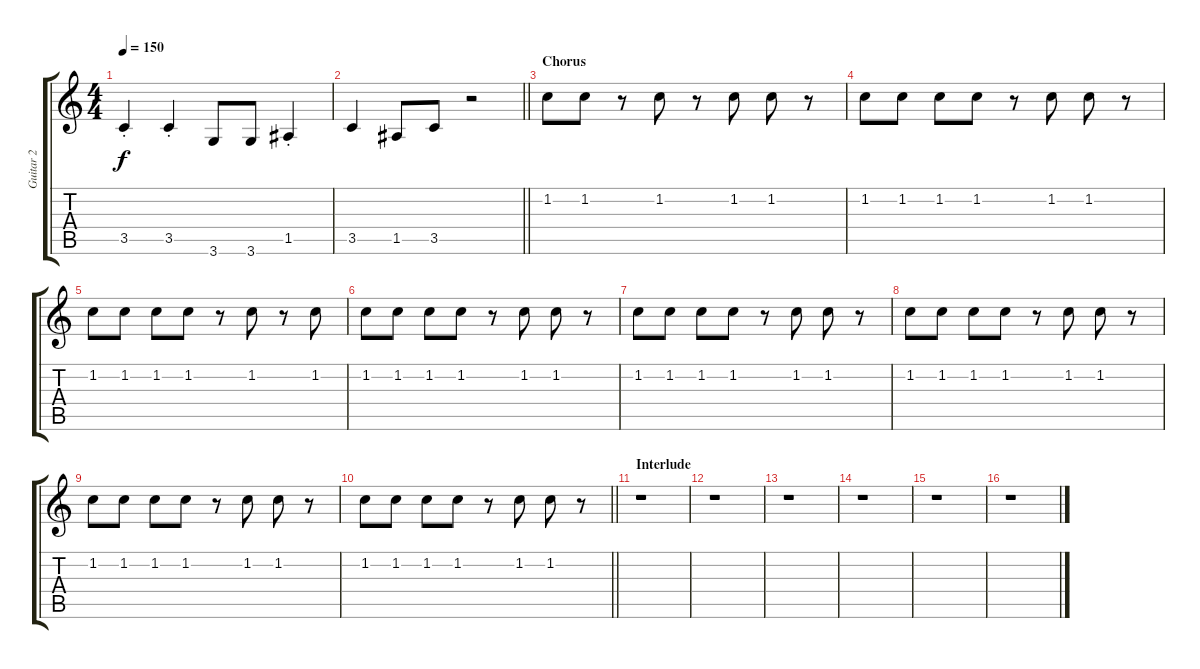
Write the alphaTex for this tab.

\track ("Guitar 2" "Guitar 2") {instrument distortionguitar}
\staff {score tabs}
\tuning (E4 B3 G3 D3 A2 E2) {hide}
\ts (4 4)
\tempo 150
\clef g2
\ks c
3.5{st}.4{dy f} 3.5{st}.4 3.6.8 3.6.8 1.5{st}.4 |
\barLineRight lightlight
3.5.4 1.5.8 3.5.8 r.2 |
\section ("" "Chorus")
1.2.8 1.2.8 r.8 1.2.8 r.8 1.2.8 1.2.8 r.8 |
1.2.8 1.2.8 1.2.8 1.2.8 r.8 1.2.8 1.2.8 r.8 |
1.2.8 1.2.8 1.2.8 1.2.8 r.8 1.2.8 r.8 1.2.8 |
1.2.8 1.2.8 1.2.8 1.2.8 r.8 1.2.8 1.2.8 r.8 |
1.2.8 1.2.8 1.2.8 1.2.8 r.8 1.2.8 1.2.8 r.8 |
1.2.8 1.2.8 1.2.8 1.2.8 r.8 1.2.8 1.2.8 r.8 |
1.2.8 1.2.8 1.2.8 1.2.8 r.8 1.2.8 1.2.8 r.8 |
\barLineRight lightlight
1.2.8 1.2.8 1.2.8 1.2.8 r.8 1.2.8 1.2.8 r.8 |
\section ("" "Interlude")
r.1 |
r.1 |
r.1 |
r.1 |
r.1 |
r.1
